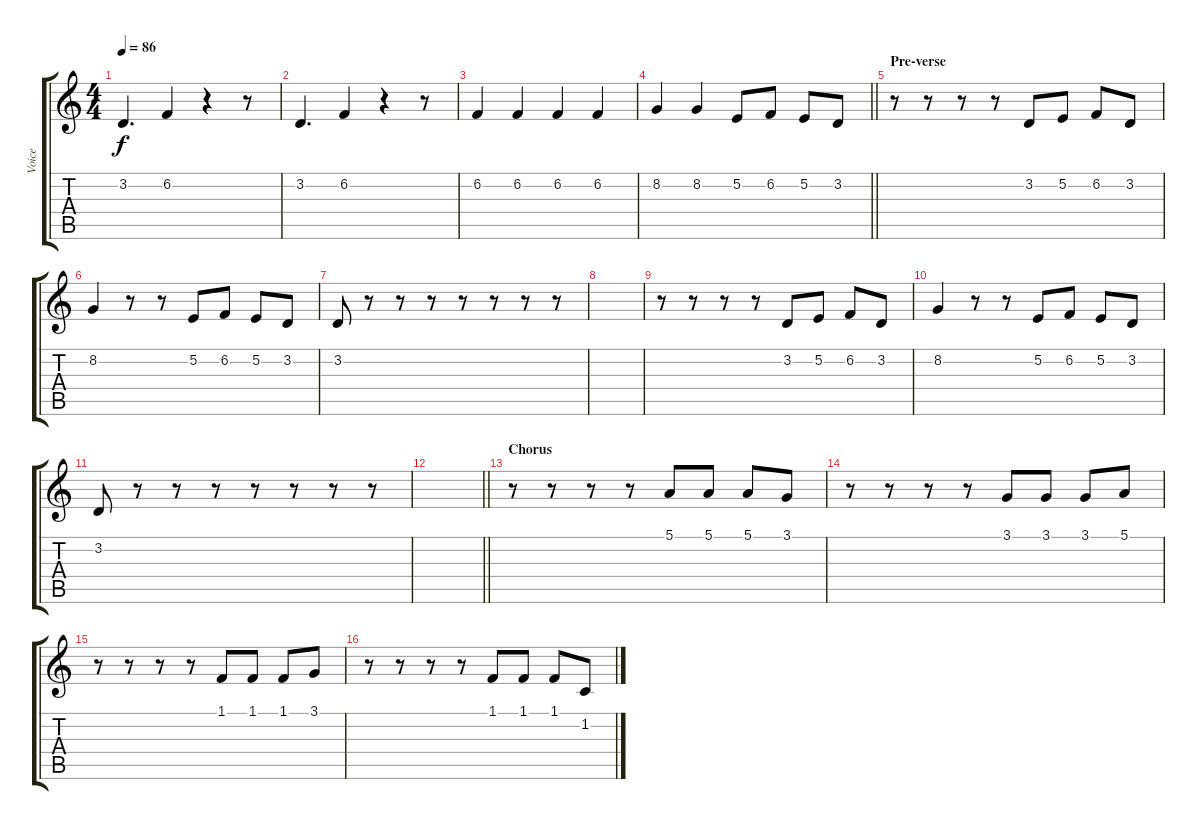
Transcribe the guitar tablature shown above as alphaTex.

\track ("Voice" "Voice") {instrument choiraahs}
\staff {score tabs}
\tuning (E4 B3 G3 D3 A2 E2) {hide}
\ts (4 4)
\tempo 86
\clef g2
\ks c
3.2.4{d dy f} 6.2.4 r.4 r.8 |
3.2.4{d} 6.2.4 r.4 r.8 |
6.2.4 6.2.4 6.2.4 6.2.4 |
\barLineRight lightlight
8.2.4 8.2.4 5.2.8 6.2.8 5.2.8 3.2.8 |
\section ("" "Pre-verse")
r.8 r.8 r.8 r.8 3.2.8 5.2.8 6.2.8 3.2.8 |
8.2.4 r.8 r.8 5.2.8 6.2.8 5.2.8 3.2.8 |
3.2.8 r.8 r.8 r.8 r.8 r.8 r.8 r.8 |
|
r.8 r.8 r.8 r.8 3.2.8 5.2.8 6.2.8 3.2.8 |
8.2.4 r.8 r.8 5.2.8 6.2.8 5.2.8 3.2.8 |
3.2.8 r.8 r.8 r.8 r.8 r.8 r.8 r.8 |
\barLineRight lightlight
|
\section ("" "Chorus")
r.8 r.8 r.8 r.8 5.1.8 5.1.8 5.1.8 3.1.8 |
r.8 r.8 r.8 r.8 3.1.8 3.1.8 3.1.8 5.1.8 |
r.8 r.8 r.8 r.8 1.1.8 1.1.8 1.1.8 3.1.8 |
r.8 r.8 r.8 r.8 1.1.8 1.1.8 1.1.8 1.2.8
